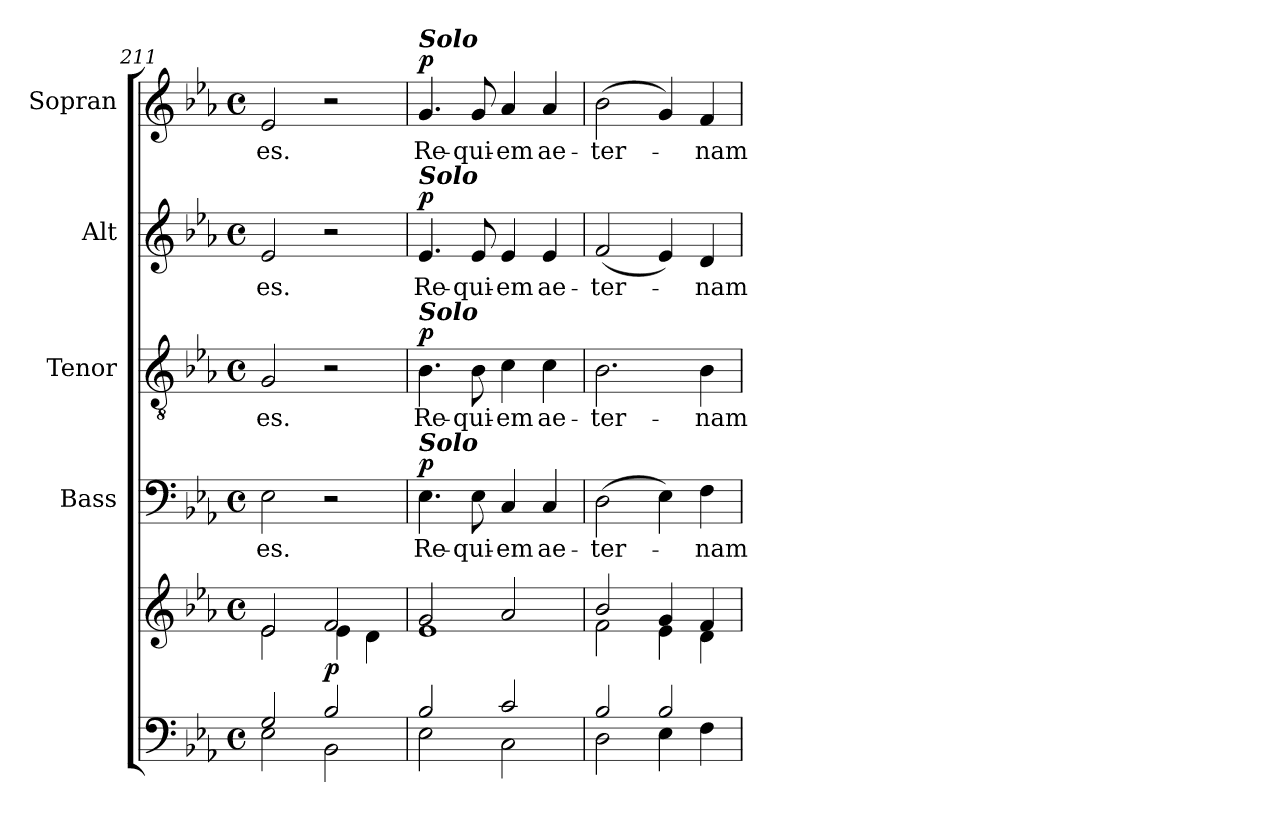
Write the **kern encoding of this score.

**kern	**kern	**dynam	**kern	**text	**dynam	**kern	**text	**dynam	**kern	**text	**dynam	**kern	**text	**dynam
*part5	*part5	*part5	*part4	*part4	*part4	*part3	*part3	*part3	*part2	*part2	*part2	*part1	*part1	*part1
*staff6	*staff5	*staff5/6	*staff4	*staff4	*staff4	*staff3	*staff3	*staff3	*staff2	*staff2	*staff2	*staff1	*staff1	*staff1
*	*	*	*I"Bass	*	*	*I"Tenor	*	*	*I"Alt	*	*	*I"Sopran	*	*
*	*	*	*I'B.	*	*	*I'T.	*	*	*I'A.	*	*	*I'S.	*	*
!!LO:LB:g=z
*clefF4	*clefG2	*	*clefF4	*	*	*clefGv2	*	*	*clefG2	*	*	*clefG2	*	*
*k[b-e-a-]	*k[b-e-a-]	*	*k[b-e-a-]	*	*	*k[b-e-a-]	*	*	*k[b-e-a-]	*	*	*k[b-e-a-]	*	*
*E-:	*E-:	*	*E-:	*	*	*E-:	*	*	*E-:	*	*	*E-:	*	*
*M4/4	*M4/4	*	*M4/4	*	*	*M4/4	*	*	*M4/4	*	*	*M4/4	*	*
*met(c)	*met(c)	*	*met(c)	*	*	*met(c)	*	*	*met(c)	*	*	*met(c)	*	*
=211	=211	=211	=211	=211	=211	=211	=211	=211	=211	=211	=211	=211	=211	=211
*^	*^	*	*	*	*	*	*	*	*	*	*	*	*	*
!	!	!	!	!	!	!LO:LY:b	!	!	!LO:LY:b	!	!	!LO:LY:b	!	!	!LO:LY:b	!
2G/	2E-\	2e-/	2e-\	.	2E-\	es.	.	2G/	es.	.	2e-/	es.	.	2e-/	es.	.
!	!	!	!	!LO:DY:b	!	!	!	!	!	!	!	!	!	!	!	!
2B-/	2BB-\	2f/	4e-\	p	2r	.	.	2r	.	.	2r	.	.	2r	.	.
.	.	.	4d\	.	.	.	.	.	.	.	.	.	.	.	.	.
=212	=212	=212	=212	=212	=212	=212	=212	=212	=212	=212	=212	=212	=212	=212	=212	=212
!	!	!	!	!	!	!	!	!	!	!	!	!	!	!LO:TX:a:Bi:t=Solo	!	!
!	!	!	!	!	!	!	!	!	!	!	!LO:TX:a:Bi:t=Solo	!	!	!	!	!
!	!	!	!	!	!	!	!	!LO:TX:a:Bi:t=Solo	!	!	!	!	!	!	!	!
!	!	!	!	!	!LO:TX:a:Bi:t=Solo	!	!	!	!	!	!	!	!	!	!	!
!	!	!	!	!	!	!LO:LY:b	!LO:DY:a	!	!LO:LY:b	!LO:DY:a	!	!LO:LY:b	!LO:DY:a	!	!LO:LY:b	!LO:DY:a
2B-/	2E-\	2g/	1e-	.	4.E-\	Re-	p	4.B-\	Re-	p	4.e-/	Re-	p	4.g/	Re-	p
!	!	!	!	!	!	!LO:LY:b	!	!	!LO:LY:b	!	!	!LO:LY:b	!	!	!LO:LY:b	!
.	.	.	.	.	8E-\	-qui-	.	8B-\	-qui-	.	8e-/	-qui-	.	8g/	-qui-	.
!	!	!	!	!	!	!LO:LY:b	!	!	!LO:LY:b	!	!	!LO:LY:b	!	!	!LO:LY:b	!
2c/	2C\	2a-/	.	.	4C/	-em	.	4c\	-em	.	4e-/	-em	.	4a-/	-em	.
!	!	!	!	!	!	!LO:LY:b	!	!	!LO:LY:b	!	!	!LO:LY:b	!	!	!LO:LY:b	!
.	.	.	.	.	4C/	ae-	.	4c\	ae-	.	4e-/	ae-	.	4a-/	ae-	.
=213	=213	=213	=213	=213	=213	=213	=213	=213	=213	=213	=213	=213	=213	=213	=213	=213
!	!	!	!	!	!	!LO:LY:b	!	!	!LO:LY:b	!	!	!LO:LY:b	!	!	!LO:LY:b	!
2B-/	2D\	2b-/	2f\	.	(>2D\	-ter-	.	2.B-\	-ter-	.	(<2f/	-ter-	.	(>2b-\	-ter-	.
2B-/	4E-\	4g/	4e-\	.	4E-\)	.	.	.	.	.	4e-/)	.	.	4g/)	.	.
!	!	!	!	!	!	!LO:LY:b	!	!	!LO:LY:b	!	!	!LO:LY:b	!	!	!LO:LY:b	!
.	4F\	4f/	4d\	.	4F\	-nam	.	4B-\	-nam	.	4d/	-nam	.	4f/	-nam	.
*v	*v	*	*	*	*	*	*	*	*	*	*	*	*	*	*	*
*	*v	*v	*	*	*	*	*	*	*	*	*	*	*	*	*
=	=	=	=	=	=	=	=	=	=	=	=	=	=	=
*-	*-	*-	*-	*-	*-	*-	*-	*-	*-	*-	*-	*-	*-	*-
